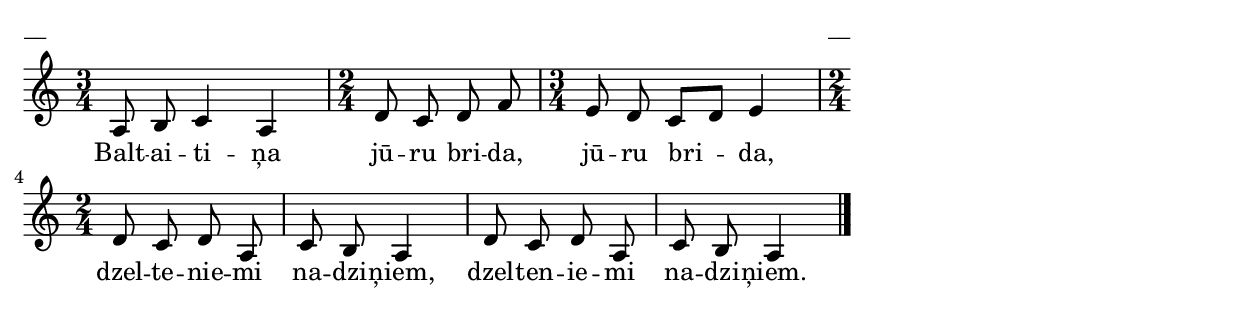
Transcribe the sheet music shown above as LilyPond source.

\version "2.13.16"
%\header {
%    title = "Baltaitiņa jūru brida",AA lapas, Jāņi
%}
\paper {
line-width = 14\cm
left-margin = 0.4\cm
between-system-padding = 0.1\cm
between-system-space = 0.1\cm
}
\layout {
indent = #0
ragged-last = ##f
}

voiceA = \relative c' {
\clef "treble"
\key a \minor
\time 3/4
a8 b c4 a |
\time 2/4
d8 c d f |
\time 3/4
e8 d c[ d] e4 |
\time 2/4
d8 c d a |
c8 b a4 |
d8 c d a |
c8 b a4 |
\bar "|."
} 

lyricA = \lyricmode {
Balt -- ai -- ti -- ņa jū -- ru bri -- da, jū -- ru bri -- da,
dzel -- te -- nie -- mi na -- dzi -- ņiem, dzel -- ten -- ie -- mi na -- dzi -- ņiem.
} 

fullScore = <<
\new Staff {
<<
\new Voice = "voiceA" { \oneVoice \autoBeamOff \voiceA }
\lyricsto "voiceA" \new Lyrics \lyricA
>>
}
>>

\score {
\fullScore
\header { piece = "__" opus = "__" }
}
\markup { \with-color #(x11-color 'white) \sans \smaller "__" }
\score {
\unfoldRepeats
\fullScore
\midi {
\context { \Staff \remove "Staff_performer" }
\context { \Voice \consists "Staff_performer" }
}
}


